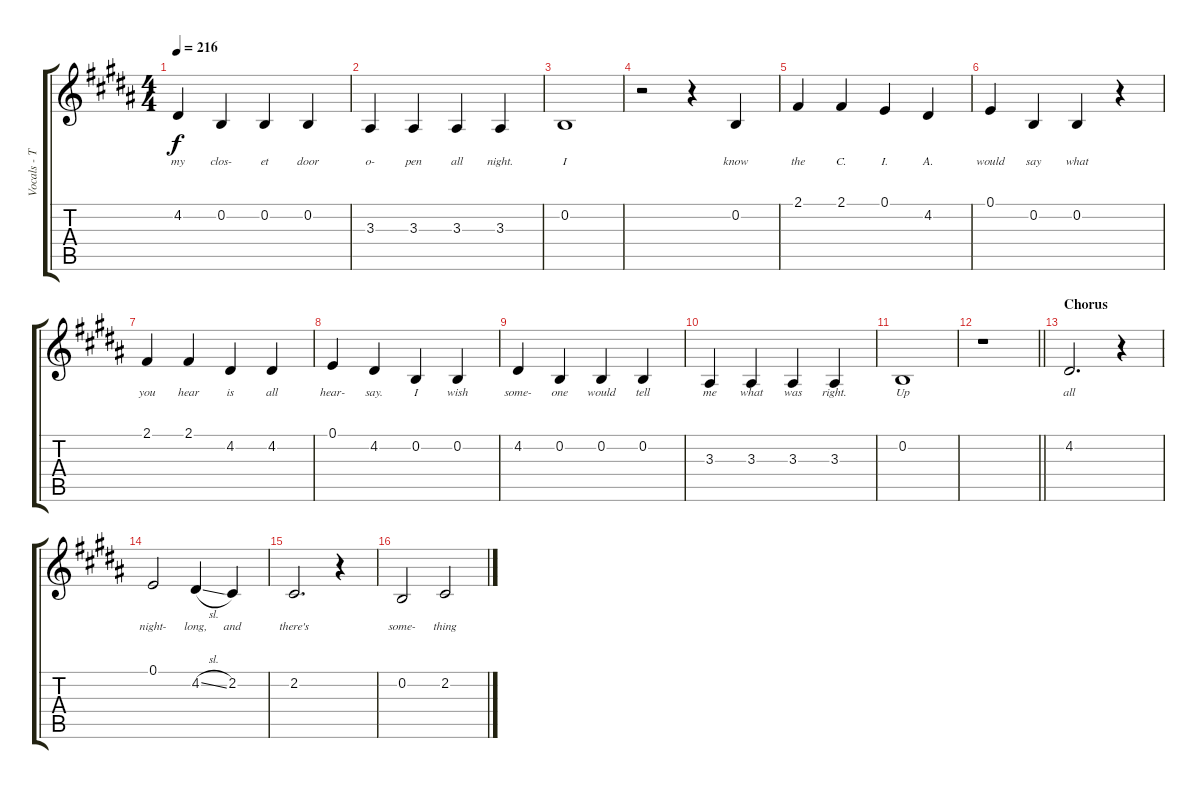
\track ("Vocals - Tom DeLonge" "Vocals - T") {instrument clarinet}
\staff {score tabs}
\tuning (E4 B3 G3 D3 A2 E2) {hide}
\ts (4 4)
\tempo 216
\clef g2
\ks b
4.2.4{lyrics (0 "my") lyrics (1 "") lyrics (2 "") lyrics (3 "") lyrics (4 "") dy f} 0.2.4{lyrics (0 "clos-") lyrics (1 "") lyrics (2 "") lyrics (3 "") lyrics (4 "")} 0.2.4{lyrics (0 "et") lyrics (1 "") lyrics (2 "") lyrics (3 "") lyrics (4 "")} 0.2.4{lyrics (0 "door") lyrics (1 "") lyrics (2 "") lyrics (3 "") lyrics (4 "")} |
3.3.4{lyrics (0 "o-") lyrics (1 "") lyrics (2 "") lyrics (3 "") lyrics (4 "")} 3.3.4{lyrics (0 "pen") lyrics (1 "") lyrics (2 "") lyrics (3 "") lyrics (4 "")} 3.3.4{lyrics (0 "all") lyrics (1 "") lyrics (2 "") lyrics (3 "") lyrics (4 "")} 3.3.4{lyrics (0 "night.") lyrics (1 "") lyrics (2 "") lyrics (3 "") lyrics (4 "")} |
0.2.1{lyrics (0 "I") lyrics (1 "") lyrics (2 "") lyrics (3 "") lyrics (4 "")} |
r.2 r.4 0.2.4{lyrics (0 "know") lyrics (1 "") lyrics (2 "") lyrics (3 "") lyrics (4 "")} |
2.1.4{lyrics (0 "the") lyrics (1 "") lyrics (2 "") lyrics (3 "") lyrics (4 "")} 2.1.4{lyrics (0 "C.") lyrics (1 "") lyrics (2 "") lyrics (3 "") lyrics (4 "")} 0.1.4{lyrics (0 "I.") lyrics (1 "") lyrics (2 "") lyrics (3 "") lyrics (4 "")} 4.2.4{lyrics (0 "A.") lyrics (1 "") lyrics (2 "") lyrics (3 "") lyrics (4 "")} |
0.1.4{lyrics (0 "would") lyrics (1 "") lyrics (2 "") lyrics (3 "") lyrics (4 "")} 0.2.4{lyrics (0 "say") lyrics (1 "") lyrics (2 "") lyrics (3 "") lyrics (4 "")} 0.2.4{lyrics (0 "what") lyrics (1 "") lyrics (2 "") lyrics (3 "") lyrics (4 "")} r.4 |
2.1.4{lyrics (0 "you") lyrics (1 "") lyrics (2 "") lyrics (3 "") lyrics (4 "")} 2.1.4{lyrics (0 "hear") lyrics (1 "") lyrics (2 "") lyrics (3 "") lyrics (4 "")} 4.2.4{lyrics (0 "is") lyrics (1 "") lyrics (2 "") lyrics (3 "") lyrics (4 "")} 4.2.4{lyrics (0 "all") lyrics (1 "") lyrics (2 "") lyrics (3 "") lyrics (4 "")} |
0.1.4{lyrics (0 "hear-") lyrics (1 "") lyrics (2 "") lyrics (3 "") lyrics (4 "")} 4.2.4{lyrics (0 "say.") lyrics (1 "") lyrics (2 "") lyrics (3 "") lyrics (4 "")} 0.2.4{lyrics (0 "I") lyrics (1 "") lyrics (2 "") lyrics (3 "") lyrics (4 "")} 0.2.4{lyrics (0 "wish") lyrics (1 "") lyrics (2 "") lyrics (3 "") lyrics (4 "")} |
4.2.4{lyrics (0 "some-") lyrics (1 "") lyrics (2 "") lyrics (3 "") lyrics (4 "")} 0.2.4{lyrics (0 "one") lyrics (1 "") lyrics (2 "") lyrics (3 "") lyrics (4 "")} 0.2.4{lyrics (0 "would") lyrics (1 "") lyrics (2 "") lyrics (3 "") lyrics (4 "")} 0.2.4{lyrics (0 "tell") lyrics (1 "") lyrics (2 "") lyrics (3 "") lyrics (4 "")} |
3.3.4{lyrics (0 "me") lyrics (1 "") lyrics (2 "") lyrics (3 "") lyrics (4 "")} 3.3.4{lyrics (0 "what") lyrics (1 "") lyrics (2 "") lyrics (3 "") lyrics (4 "")} 3.3.4{lyrics (0 "was") lyrics (1 "") lyrics (2 "") lyrics (3 "") lyrics (4 "")} 3.3.4{lyrics (0 "right.") lyrics (1 "") lyrics (2 "") lyrics (3 "") lyrics (4 "")} |
0.2.1{lyrics (0 "Up") lyrics (1 "") lyrics (2 "") lyrics (3 "") lyrics (4 "")} |
\barLineRight lightlight
r.1 |
\section ("" "Chorus")
4.2.2{d lyrics (0 "all") lyrics (1 "") lyrics (2 "") lyrics (3 "") lyrics (4 "")} r.4 |
0.1.2{lyrics (0 "night-") lyrics (1 "") lyrics (2 "") lyrics (3 "") lyrics (4 "")} 4.2{sl}.4{lyrics (0 "long,") lyrics (1 "") lyrics (2 "") lyrics (3 "") lyrics (4 "")} 2.2.4{lyrics (0 "and") lyrics (1 "") lyrics (2 "") lyrics (3 "") lyrics (4 "")} |
2.2.2{d lyrics (0 "there's") lyrics (1 "") lyrics (2 "") lyrics (3 "") lyrics (4 "")} r.4 |
0.2.2{lyrics (0 "some-") lyrics (1 "") lyrics (2 "") lyrics (3 "") lyrics (4 "")} 2.2.2{lyrics (0 "thing") lyrics (1 "") lyrics (2 "") lyrics (3 "") lyrics (4 "")}
